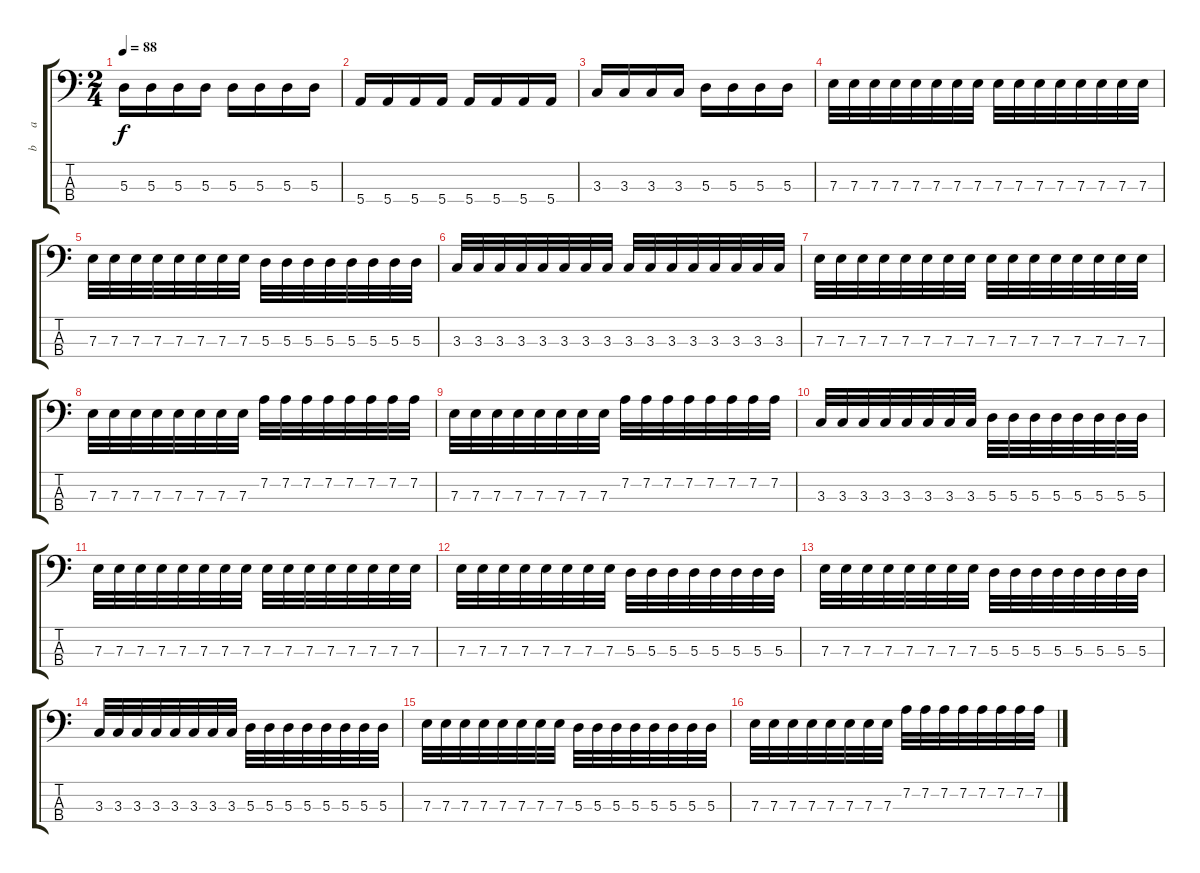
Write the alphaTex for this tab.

\track ("b      a       s      s" "b      a  ") {instrument electricbassfinger}
\staff {score tabs}
\tuning (G2 D2 A1 E1) {hide}
\ts (2 4)
\tempo 88
\clef f4
\ks c
5.3.16{dy f} 5.3.16 5.3.16 5.3.16 5.3.16 5.3.16 5.3.16 5.3.16 |
5.4.16 5.4.16 5.4.16 5.4.16 5.4.16 5.4.16 5.4.16 5.4.16 |
3.3.16 3.3.16 3.3.16 3.3.16 5.3.16 5.3.16 5.3.16 5.3.16 |
7.3.32 7.3.32 7.3.32 7.3.32 7.3.32 7.3.32 7.3.32 7.3.32 7.3.32 7.3.32 7.3.32 7.3.32 7.3.32 7.3.32 7.3.32 7.3.32 |
7.3.32 7.3.32 7.3.32 7.3.32 7.3.32 7.3.32 7.3.32 7.3.32 5.3.32 5.3.32 5.3.32 5.3.32 5.3.32 5.3.32 5.3.32 5.3.32 |
3.3.32 3.3.32 3.3.32 3.3.32 3.3.32 3.3.32 3.3.32 3.3.32 3.3.32 3.3.32 3.3.32 3.3.32 3.3.32 3.3.32 3.3.32 3.3.32 |
7.3.32 7.3.32 7.3.32 7.3.32 7.3.32 7.3.32 7.3.32 7.3.32 7.3.32 7.3.32 7.3.32 7.3.32 7.3.32 7.3.32 7.3.32 7.3.32 |
7.3.32 7.3.32 7.3.32 7.3.32 7.3.32 7.3.32 7.3.32 7.3.32 7.2.32 7.2.32 7.2.32 7.2.32 7.2.32 7.2.32 7.2.32 7.2.32 |
7.3.32 7.3.32 7.3.32 7.3.32 7.3.32 7.3.32 7.3.32 7.3.32 7.2.32 7.2.32 7.2.32 7.2.32 7.2.32 7.2.32 7.2.32 7.2.32 |
3.3.32 3.3.32 3.3.32 3.3.32 3.3.32 3.3.32 3.3.32 3.3.32 5.3.32 5.3.32 5.3.32 5.3.32 5.3.32 5.3.32 5.3.32 5.3.32 |
7.3.32 7.3.32 7.3.32 7.3.32 7.3.32 7.3.32 7.3.32 7.3.32 7.3.32 7.3.32 7.3.32 7.3.32 7.3.32 7.3.32 7.3.32 7.3.32 |
7.3.32 7.3.32 7.3.32 7.3.32 7.3.32 7.3.32 7.3.32 7.3.32 5.3.32 5.3.32 5.3.32 5.3.32 5.3.32 5.3.32 5.3.32 5.3.32 |
7.3.32 7.3.32 7.3.32 7.3.32 7.3.32 7.3.32 7.3.32 7.3.32 5.3.32 5.3.32 5.3.32 5.3.32 5.3.32 5.3.32 5.3.32 5.3.32 |
3.3.32 3.3.32 3.3.32 3.3.32 3.3.32 3.3.32 3.3.32 3.3.32 5.3.32 5.3.32 5.3.32 5.3.32 5.3.32 5.3.32 5.3.32 5.3.32 |
7.3.32 7.3.32 7.3.32 7.3.32 7.3.32 7.3.32 7.3.32 7.3.32 5.3.32 5.3.32 5.3.32 5.3.32 5.3.32 5.3.32 5.3.32 5.3.32 |
7.3.32 7.3.32 7.3.32 7.3.32 7.3.32 7.3.32 7.3.32 7.3.32 7.2.32 7.2.32 7.2.32 7.2.32 7.2.32 7.2.32 7.2.32 7.2.32
